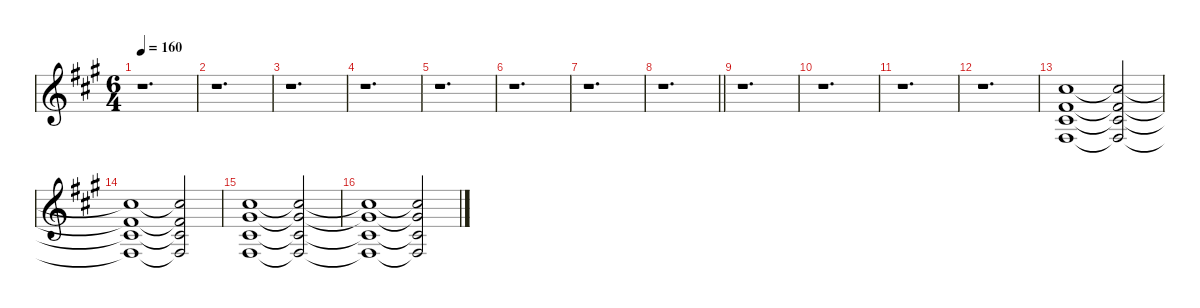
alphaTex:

\defaultSystemsLayout 4
\hideDynamics
\bracketExtendMode nobrackets
\singleTrackTrackNamePolicy hidden
\multiTrackTrackNamePolicy hidden
\firstSystemTrackNameMode fullname
\firstSystemTrackNameOrientation horizontal
\otherSystemsTrackNameOrientation horizontal
\track ("Keyboards" "vln.") {instrument synthstrings1}
\staff {score}
\tuning (E4 B3 G3 D3 A2 E2)
\ts (6 4)
\tempo 160
\clef g2
\ks f#minor
r.1{d dy p beam Down} |
r.1{d beam Down} |
r.1{d beam Down} |
r.1{d beam Down} |
r.1{d beam Down} |
r.1{d beam Down} |
r.1{d beam Down} |
\barLineRight lightlight
r.1{d beam Down} |
r.1{d beam Down} |
r.1{d beam Down} |
r.1{d beam Down} |
r.1{d beam Down} |
(14.2{acc #} 11.3{acc #} 11.4{acc #} 9.5{acc #}).1{dy mf instrument choiraahs beam Up} (14.2{t acc #} 11.3{t acc #} 11.4{t acc #} 9.5{t acc #}).2{dy f beam Up} |
(14.2{t acc #} 11.3{t acc #} 11.4{t acc #} 9.5{t acc #}).1{beam Up} (14.2{t acc #} 11.3{t acc #} 11.4{t acc #} 9.5{t acc #}).2{beam Up} |
(14.2{acc #} 13.3{acc #} 11.4{acc #} 9.5{acc #}).1{dy mf instrument choiraahs beam Up} (14.2{t acc #} 13.3{t acc #} 11.4{t acc #} 9.5{t acc #}).2{dy f beam Up} |
(14.2{t acc #} 13.3{t acc #} 11.4{t acc #} 9.5{t acc #}).1{beam Up} (14.2{t acc #} 13.3{t acc #} 11.4{t acc #} 9.5{t acc #}).2{beam Up}
